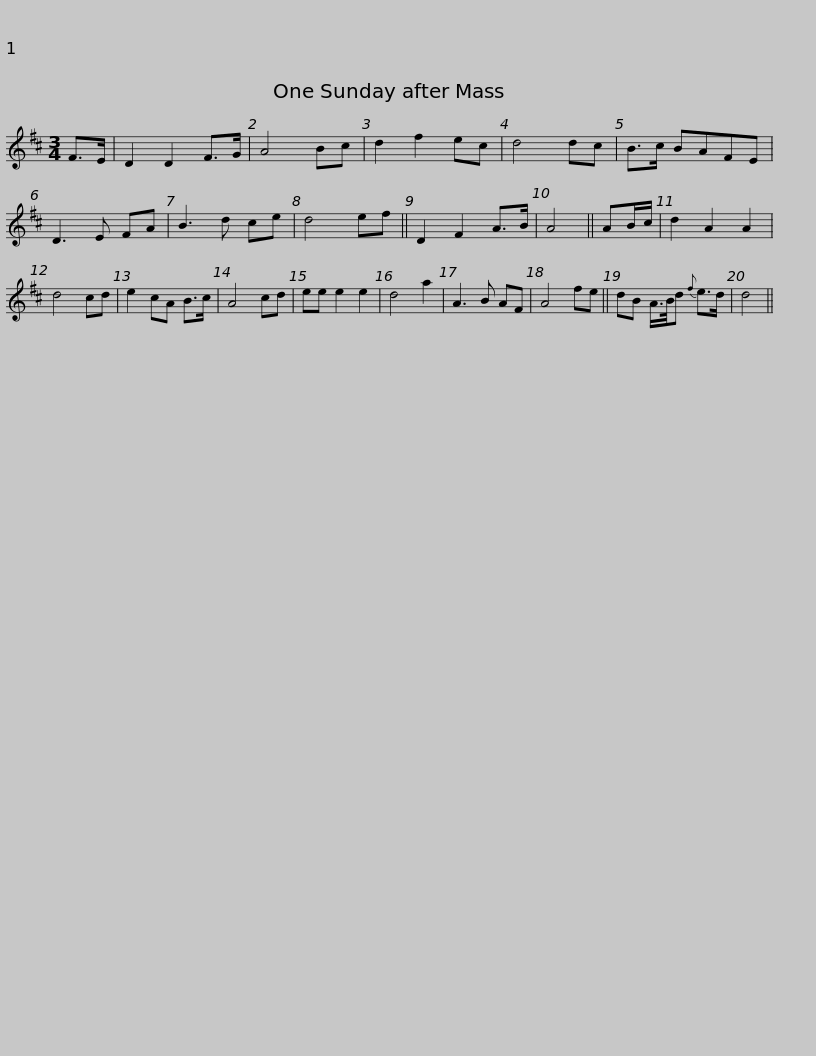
X:1
L:1/8
M:3/4
I:linebreak $
K:D
V:1 treble
V:1
 F>E | D2 D2 F>G | A4 Bc | d2 f2 ec | d4 dc | %5
 B>c BAFE | D3 E FA | B3 d ce | d4 ef || D2 F2 A>B |$ %10
 A4 || AB/c/ | d2 A2 A2 | d4 cd | e2 cA B>c | %15
 A4 cd | ee e2 e2 | d4 a2 | A3 B AF | A4 fe || %20
 dB A/>B/d{f} e>d |$ d4 || %22
